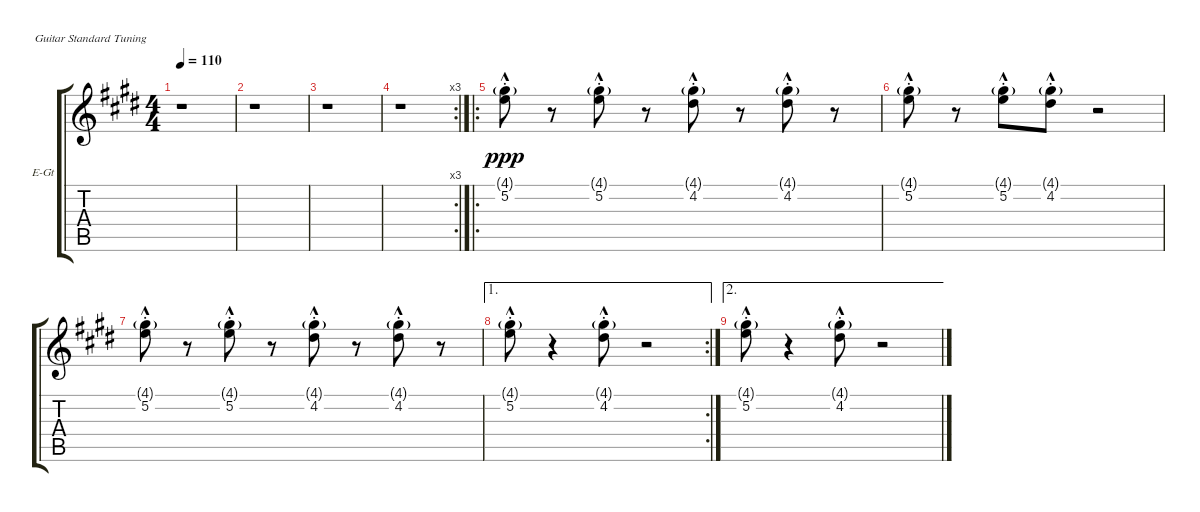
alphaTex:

\defaultSystemsLayout 4
\bracketExtendMode groupsimilarinstruments
\firstSystemTrackNameOrientation horizontal
\otherSystemsTrackNameOrientation horizontal
\track ("E-Guitar (delayed)" "E-Gt") {instrument electricguitarclean}
\staff {score tabs}
\tuning (E4 B3 G3 D3 A2 E2)
\ts (4 4)
\tempo 110
\clef g2
\ks c#minor
r.1{dy mp} |
r.1 |
r.1 |
\rc 3
r.1 |
\ro
(5.2{hac st} 4.1{g}).8{dy ppp} r.8 (5.2{hac st} 4.1{g}).8 r.8 (4.2{hac st} 4.1{g}).8 r.8 (4.2{hac st} 4.1{g}).8 r.8 |
(5.2{hac st} 4.1{g}).8 r.8 (5.2{hac st} 4.1{g}).8 (4.2{hac st} 4.1{g}).8 r.2 |
(5.2{hac st} 4.1{g}).8 r.8 (5.2{hac st} 4.1{g}).8 r.8 (4.2{hac st} 4.1{g}).8 r.8 (4.2{hac st} 4.1{g}).8 r.8 |
\ae 1
\rc 2
(5.2{hac st} 4.1{g}).8 r.4 (4.2{hac st} 4.1{g}).8 r.2 |
\ae 2
(5.2{hac st} 4.1{g}).8 r.4 (4.2{hac st} 4.1{g}).8 r.2
